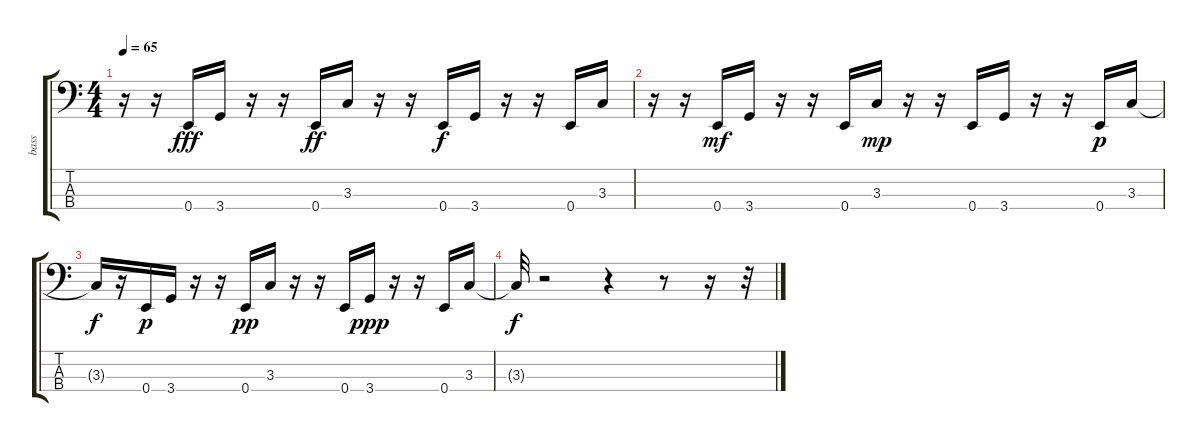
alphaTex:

\track ("bass" "bass") {instrument electricbassfinger}
\staff {score tabs}
\tuning (G2 D2 A1 E1) {hide}
\ts (4 4)
\tempo 65
\clef f4
\ks c
r.16{dy fff volume 6} r.16{volume 5} 0.4.16{volume 5} 3.4.16{volume 5} r.16{volume 5} r.16{volume 4} 0.4.16{dy ff volume 4} 3.3.16{volume 4} r.16{volume 4} r.16{volume 3} 0.4.16{dy f volume 3} 3.4.16{volume 3} r.16{volume 1} r.16 0.4.16 3.3.16 |
r.16 r.16 0.4.16{dy mf} 3.4.16 r.16 r.16 0.4.16 3.3.16{dy mp} r.16 r.16 0.4.16 3.4.16 r.16 r.16 0.4.16{dy p} 3.3.16 |
3.3{t}.16{dy f} r.16 0.4.16{dy p} 3.4.16 r.16 r.16 0.4.16{dy pp} 3.3.16 r.16 r.16 0.4.16 3.4.16{dy ppp} r.16 r.16 0.4.16 3.3.16 |
3.3{t}.32{dy f} r.2 r.4 r.8 r.16 r.32
